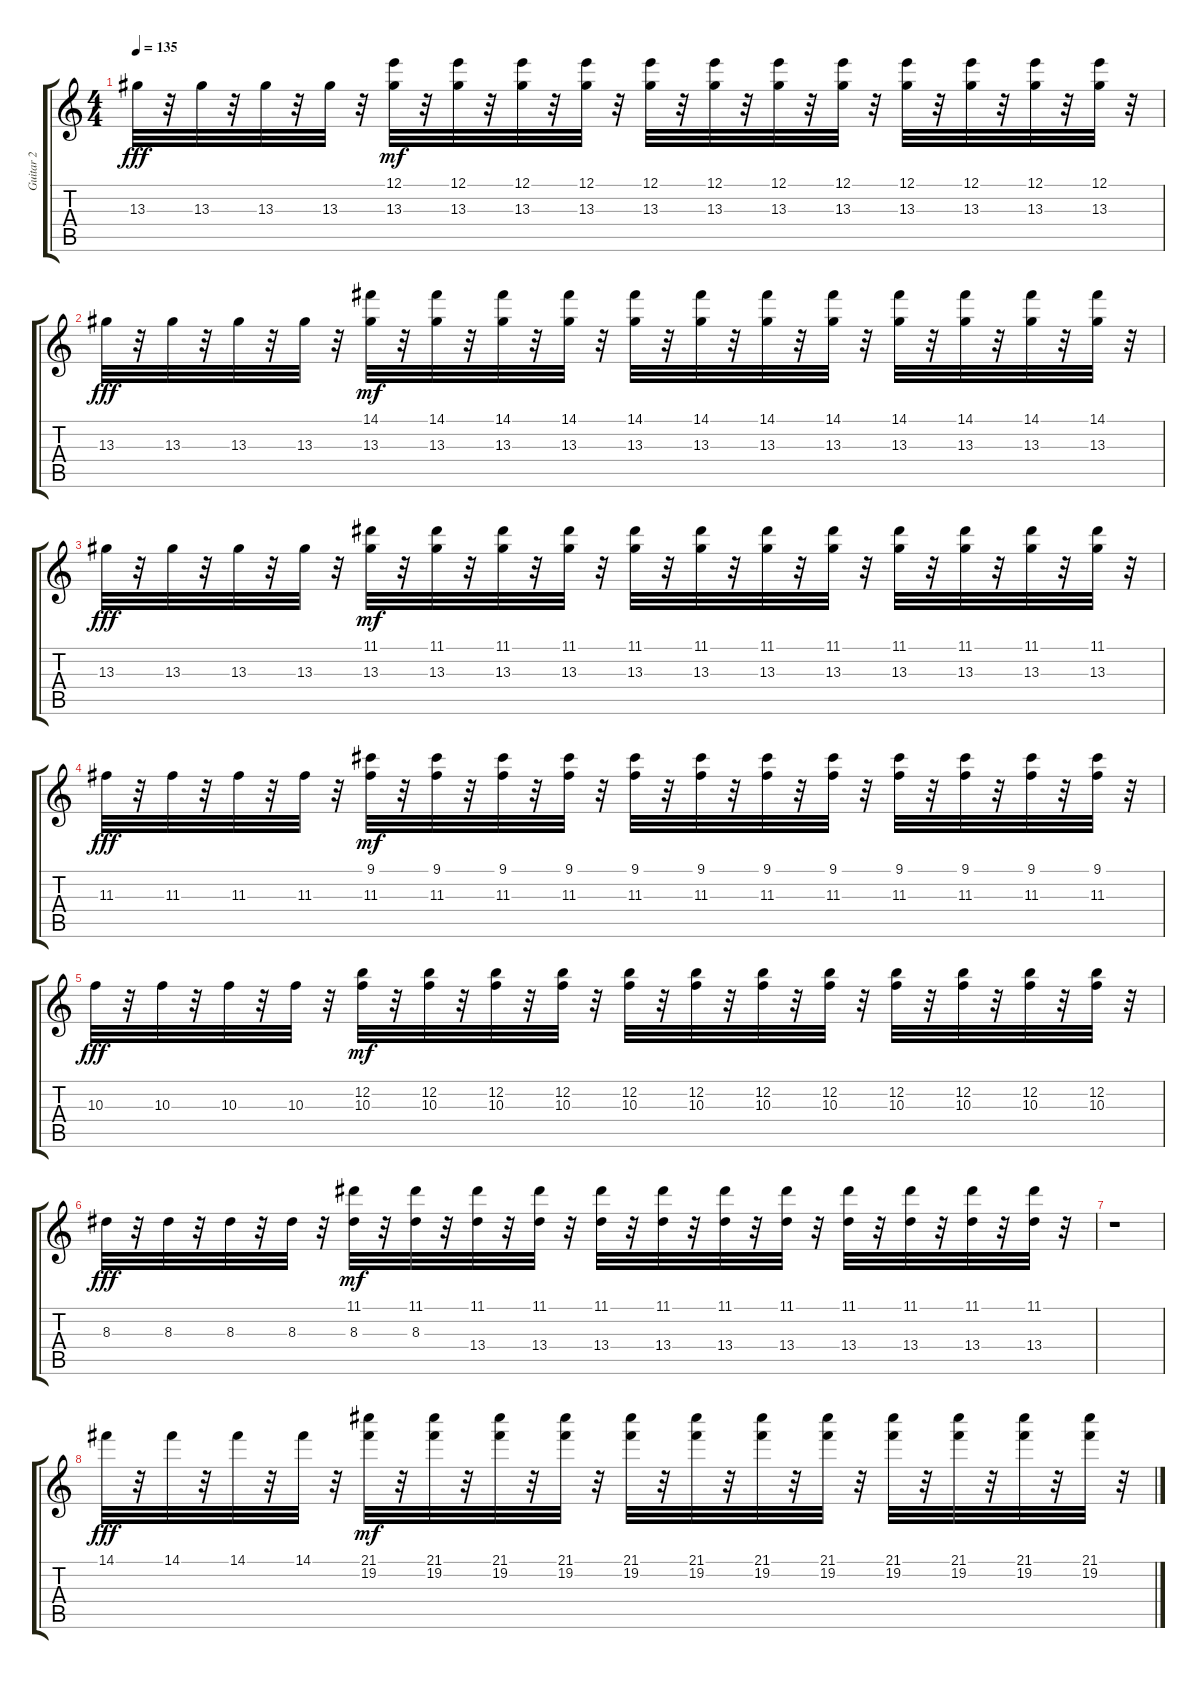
\track ("Guitar 2" "Guitar 2") {instrument overdrivenguitar}
\staff {score tabs}
\tuning (E4 B3 G3 D3 A2 E2) {hide}
\ts (4 4)
\tempo 135
\clef g2
\ks c
13.3.32{dy fff} r.32 13.3.32 r.32 13.3.32 r.32 13.3.32 r.32 (12.1 13.3).32{dy mf} r.32 (12.1 13.3).32 r.32 (12.1 13.3).32 r.32 (12.1 13.3).32 r.32 (12.1 13.3).32 r.32 (12.1 13.3).32 r.32 (12.1 13.3).32 r.32 (12.1 13.3).32 r.32 (12.1 13.3).32 r.32 (12.1 13.3).32 r.32 (12.1 13.3).32 r.32 (12.1 13.3).32 r.32 |
13.3.32{dy fff} r.32 13.3.32 r.32 13.3.32 r.32 13.3.32 r.32 (14.1 13.3).32{dy mf} r.32 (14.1 13.3).32 r.32 (14.1 13.3).32 r.32 (14.1 13.3).32 r.32 (14.1 13.3).32 r.32 (14.1 13.3).32 r.32 (14.1 13.3).32 r.32 (14.1 13.3).32 r.32 (14.1 13.3).32 r.32 (14.1 13.3).32 r.32 (14.1 13.3).32 r.32 (14.1 13.3).32 r.32 |
13.3.32{dy fff} r.32 13.3.32 r.32 13.3.32 r.32 13.3.32 r.32 (11.1 13.3).32{dy mf} r.32 (11.1 13.3).32 r.32 (11.1 13.3).32 r.32 (11.1 13.3).32 r.32 (11.1 13.3).32 r.32 (11.1 13.3).32 r.32 (11.1 13.3).32 r.32 (11.1 13.3).32 r.32 (11.1 13.3).32 r.32 (11.1 13.3).32 r.32 (11.1 13.3).32 r.32 (11.1 13.3).32 r.32 |
11.3.32{dy fff} r.32 11.3.32 r.32 11.3.32 r.32 11.3.32 r.32 (9.1 11.3).32{dy mf} r.32 (9.1 11.3).32 r.32 (9.1 11.3).32 r.32 (9.1 11.3).32 r.32 (9.1 11.3).32 r.32 (9.1 11.3).32 r.32 (9.1 11.3).32 r.32 (9.1 11.3).32 r.32 (9.1 11.3).32 r.32 (9.1 11.3).32 r.32 (9.1 11.3).32 r.32 (9.1 11.3).32 r.32 |
10.3.32{dy fff} r.32 10.3.32 r.32 10.3.32 r.32 10.3.32 r.32 (12.2 10.3).32{dy mf} r.32 (12.2 10.3).32 r.32 (12.2 10.3).32 r.32 (12.2 10.3).32 r.32 (12.2 10.3).32 r.32 (12.2 10.3).32 r.32 (12.2 10.3).32 r.32 (12.2 10.3).32 r.32 (12.2 10.3).32 r.32 (12.2 10.3).32 r.32 (12.2 10.3).32 r.32 (12.2 10.3).32 r.32 |
8.3.32{dy fff} r.32 8.3.32 r.32 8.3.32 r.32 8.3.32 r.32 (11.1 8.3).32{dy mf} r.32 (11.1 8.3).32 r.32 (11.1 13.4).32 r.32 (11.1 13.4).32 r.32 (11.1 13.4).32 r.32 (11.1 13.4).32 r.32 (11.1 13.4).32 r.32 (11.1 13.4).32 r.32 (11.1 13.4).32 r.32 (11.1 13.4).32 r.32 (11.1 13.4).32 r.32 (11.1 13.4).32 r.32 |
r.1 |
14.1.32{dy fff} r.32 14.1.32 r.32 14.1.32 r.32 14.1.32 r.32 (21.1 19.2).32{dy mf} r.32 (21.1 19.2).32 r.32 (21.1 19.2).32 r.32 (21.1 19.2).32 r.32 (21.1 19.2).32 r.32 (21.1 19.2).32 r.32 (21.1 19.2).32 r.32 (21.1 19.2).32 r.32 (21.1 19.2).32 r.32 (21.1 19.2).32 r.32 (21.1 19.2).32 r.32 (21.1 19.2).32 r.32
